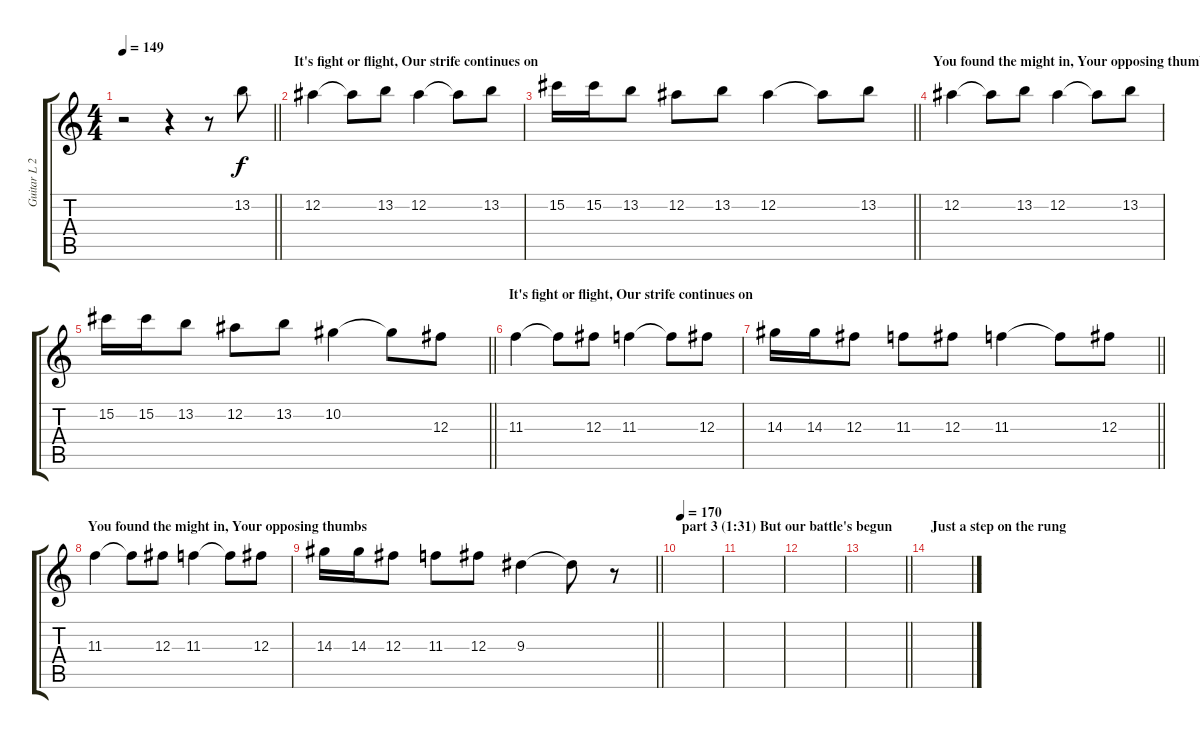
\track ("Guitar L 2" "Guitar L 2") {instrument distortionguitar}
\staff {score tabs}
\tuning (Eb4 Bb3 Gb3 Db3 Ab2 Eb2) {hide}
\ts (4 4)
\tempo 149
\clef g2
\barLineRight lightlight
\ks c
r.2{dy f} r.4 r.8 13.2.8 |
\section ("" "It's fight or flight, Our strife continues on ")
12.2.4 12.2{t}.8 13.2.8 12.2.4 12.2{t}.8 13.2.8 |
\barLineRight lightlight
15.2.16 15.2.16 13.2.8 12.2.8 13.2.8 12.2.4 12.2{t}.8 13.2.8 |
\section ("" "You found the might in, Your opposing thumbs")
12.2.4 12.2{t}.8 13.2.8 12.2.4 12.2{t}.8 13.2.8 |
\barLineRight lightlight
15.2.16 15.2.16 13.2.8 12.2.8 13.2.8 10.2.4 10.2{t}.8 12.3.8 |
\section ("" "It's fight or flight, Our strife continues on ")
11.3.4 11.3{t}.8 12.3.8 11.3.4 11.3{t}.8 12.3.8 |
\barLineRight lightlight
14.3.16 14.3.16 12.3.8 11.3.8 12.3.8 11.3.4 11.3{t}.8 12.3.8 |
\section ("" "You found the might in, Your opposing thumbs")
11.3.4 11.3{t}.8 12.3.8 11.3.4 11.3{t}.8 12.3.8 |
\barLineRight lightlight
14.3.16 14.3.16 12.3.8 11.3.8 12.3.8 9.3.4 9.3{t}.8 r.8 |
\section ("" "part 3 (1:31) But our battle's begun")
\tempo 170
|
|
|
\barLineRight lightlight
|
\section ("" "Just a step on the rung ")
